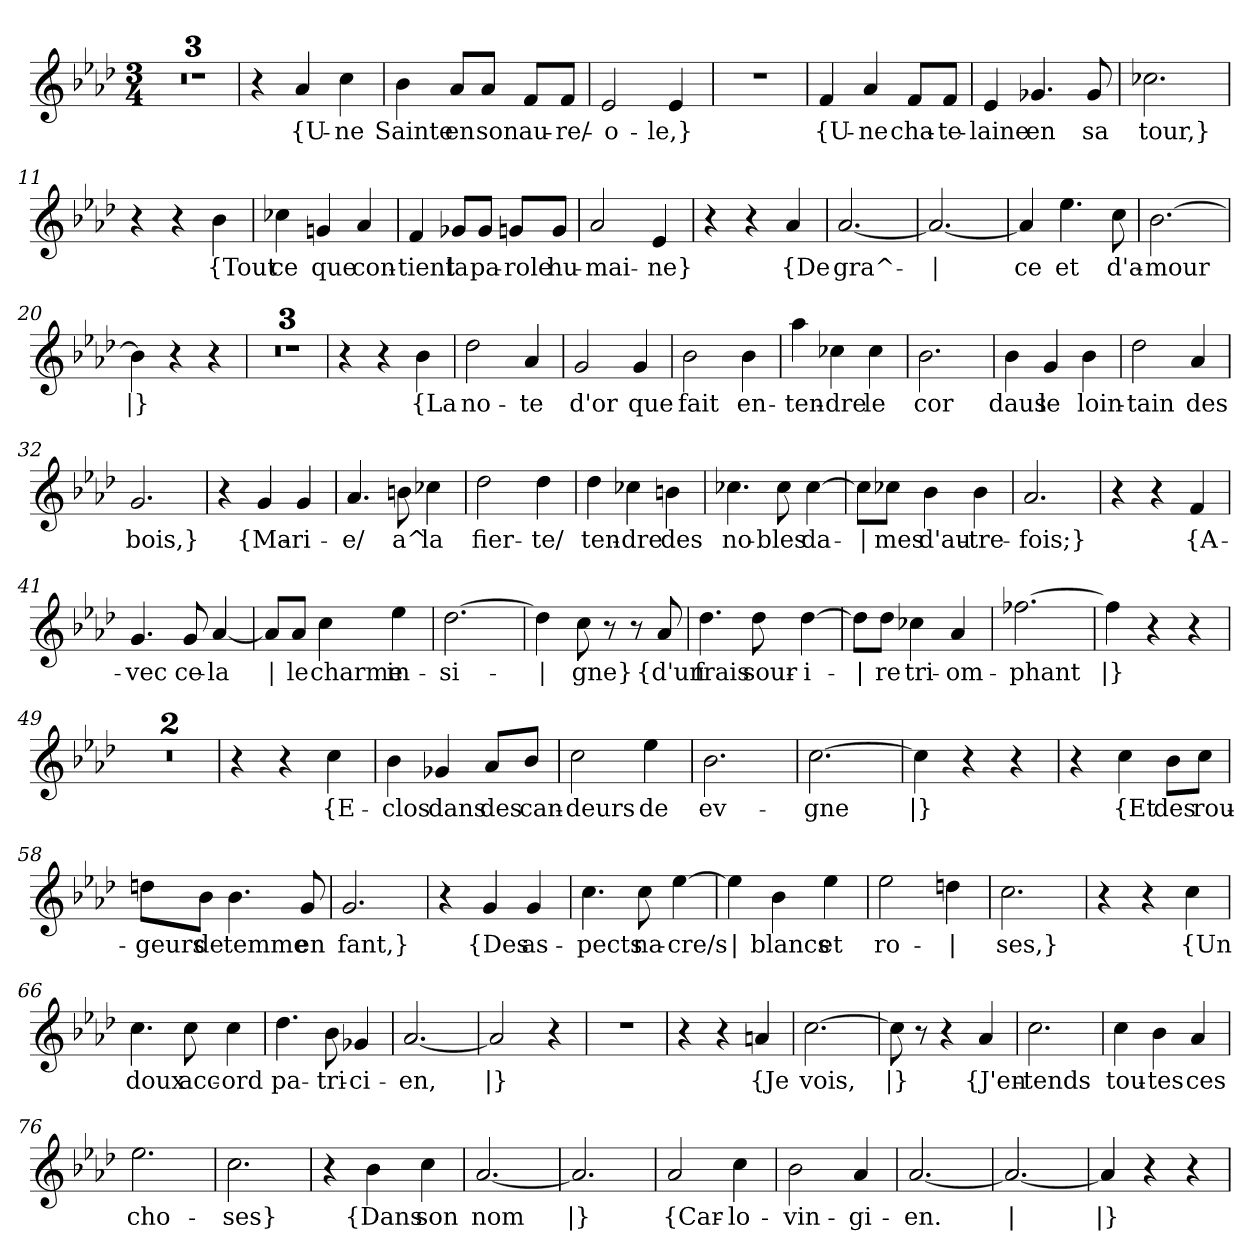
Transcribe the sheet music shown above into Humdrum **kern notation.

**kern	**text
*part1	*part1
*staff1	*staff1
*clefG2	*
*k[b-e-a-d-]	*
*M3/4	*
=1	=1
2.r	.
=2	=2
2.r	.
=3	=3
2.r	.
=4	=4
4r	.
!	!LO:LY:b
4a-/	{U-
!	!LO:LY:b
4cc\	-ne
=5	=5
!	!LO:LY:b
4b-\	Sainte
!	!LO:LY:b
8a-/L	en
!	!LO:LY:b
8a-/J	son
!	!LO:LY:b
8f/L	au-
!	!LO:LY:b
8f/J	-re/-
=6	=6
!	!LO:LY:b
2e-/	-o-
!	!LO:LY:b
4e-/	-le,}
=7	=7
2.r	.
=8	=8
!	!LO:LY:b
4f/	{U-
!	!LO:LY:b
4a-/	-ne
!	!LO:LY:b
8f/L	cha-
!	!LO:LY:b
8f/J	-te-
=9	=9
!	!LO:LY:b
4e-/	-laine
!	!LO:LY:b
4.g-X/	en
!	!LO:LY:b
8g-/	sa
!!LO:LB:g=z
=10	=10
!	!LO:LY:b
2.cc-X\	tour,}
=11	=11
4r	.
4r	.
!	!LO:LY:b
4b-\	{Tout
=12	=12
!	!LO:LY:b
4cc-X\	ce
!	!LO:LY:b
4gn/	que
!	!LO:LY:b
4a-/	con-
=13	=13
!	!LO:LY:b
4f/	-tient
!	!LO:LY:b
8g-X/L	la
!	!LO:LY:b
8g-/J	pa-
!	!LO:LY:b
8gn/L	-role
!	!LO:LY:b
8g/J	hu-
=14	=14
!	!LO:LY:b
2a-/	-mai-
!	!LO:LY:b
4e-/	-ne}
=15	=15
4r	.
4r	.
!	!LO:LY:b
4a-/	{De
=16	=16
!	!LO:LY:b
[2.a-/	gra^-
=17	=17
!	!LO:LY:b
2.a-/_	|
=18	=18
!	!LO:LY:b
4a-/]	-ce
!	!LO:LY:b
4.ee-\	et
!	!LO:LY:b
8cc\	d'a-
!!LO:LB:g=z
=19	=19
!	!LO:LY:b
[2.b-\	-mour
=20	=20
!	!LO:LY:b
4b-\]	|}
4r	.
4r	.
=21	=21
2.r	.
=22	=22
2.r	.
=23	=23
2.r	.
=24	=24
4r	.
4r	.
!	!LO:LY:b
4b-\	{La
=25	=25
!	!LO:LY:b
2dd-\	no-
!	!LO:LY:b
4a-/	-te
=26	=26
!	!LO:LY:b
2g/	d'or
!	!LO:LY:b
4g/	que
=27	=27
!	!LO:LY:b
2b-\	fait
!	!LO:LY:b
4b-\	en-
=28	=28
!	!LO:LY:b
4aa-\	-ten-
!	!LO:LY:b
4cc-X\	-dre
!	!LO:LY:b
4cc-\	le
=29	=29
!	!LO:LY:b
2.b-\	cor
=30	=30
!	!LO:LY:b
4b-\	daus
!	!LO:LY:b
4g/	le
!	!LO:LY:b
4b-\	loin-
!!LO:LB:g=z
=31	=31
!	!LO:LY:b
2dd-\	-tain
!	!LO:LY:b
4a-/	des
=32	=32
!	!LO:LY:b
2.g/	bois,}
=33	=33
4r	.
!	!LO:LY:b
4g/	{Ma-
!	!LO:LY:b
4g/	-ri-
=34	=34
!	!LO:LY:b
4.a-/	-e/
!	!LO:LY:b
8bn\	a^
!	!LO:LY:b
4cc-X\	la
=35	=35
!	!LO:LY:b
2dd-\	fier-
!	!LO:LY:b
4dd-\	-te/
=36	=36
!	!LO:LY:b
4dd-\	ten-
!	!LO:LY:b
4cc-X\	-dre
!	!LO:LY:b
4bn\	des
=37	=37
!	!LO:LY:b
4.cc-X\	no-
!	!LO:LY:b
8cc-\	-bles
!	!LO:LY:b
[4cc-\	da-
=38	=38
!	!LO:LY:b
8cc-\L]	|
!	!LO:LY:b
8cc-X\J	-mes
!	!LO:LY:b
4b-\	d'au-
!	!LO:LY:b
4b-\	-tre-
!!LO:LB:g=z
=39	=39
!	!LO:LY:b
2.a-/	-fois;}
=40	=40
4r	.
4r	.
!	!LO:LY:b
4f/	{A-
=41	=41
!	!LO:LY:b
4.g/	-vec
!	!LO:LY:b
8g/	ce-
!	!LO:LY:b
[4a-/	-la
=42	=42
!	!LO:LY:b
8a-/L]	|
!	!LO:LY:b
8a-/J	le
!	!LO:LY:b
4cc\	charme
!	!LO:LY:b
4ee-\	in-
=43	=43
!	!LO:LY:b
[2.dd-\	-si-
=44	=44
!	!LO:LY:b
4dd-\]	|
!	!LO:LY:b
8cc\	-gne}
8r	.
8r	.
!	!LO:LY:b
8a-/	{d'un
=45	=45
!	!LO:LY:b
4.dd-\	frais
!	!LO:LY:b
8dd-\	sour-
!	!LO:LY:b
[4dd-\	-i-
=46	=46
!	!LO:LY:b
8dd-\L]	|
!	!LO:LY:b
8dd-\J	-re
!	!LO:LY:b
4cc-X\	tri-
!	!LO:LY:b
4a-/	-om-
!!LO:LB:g=z
=47	=47
!	!LO:LY:b
[2.ff-X\	-phant
=48	=48
!	!LO:LY:b
4ff-\]	|}
4r	.
4r	.
=49	=49
2.r	.
=50	=50
2.r	.
=51	=51
4r	.
4r	.
!	!LO:LY:b
4cc\	{E-
=52	=52
!	!LO:LY:b
4b-\	-clos
!	!LO:LY:b
4g-X/	dans
!	!LO:LY:b
8a-/L	des
!	!LO:LY:b
8b-/J	can-
=53	=53
!	!LO:LY:b
2cc\	-deurs
!	!LO:LY:b
4ee-\	de
=54	=54
!	!LO:LY:b
2.b-\	ev-
=55	=55
!	!LO:LY:b
[2.cc\	-gne
=56	=56
!	!LO:LY:b
4cc\]	|}
4r	.
4r	.
=57	=57
4r	.
!	!LO:LY:b
4cc\	{Et
!	!LO:LY:b
8b-\L	des
!	!LO:LY:b
8cc\J	rou-
!!LO:LB:g=z
=58	=58
!	!LO:LY:b
8ddn\L	-geurs
!	!LO:LY:b
8b-\J	de
!	!LO:LY:b
4.b-\	temme
!	!LO:LY:b
8g/	en
=59	=59
!	!LO:LY:b
2.g/	-fant,}
=60	=60
4r	.
!	!LO:LY:b
4g/	{Des
!	!LO:LY:b
4g/	as-
=61	=61
!	!LO:LY:b
4.cc\	-pects
!	!LO:LY:b
8cc\	na-
!	!LO:LY:b
[4ee-\	-cre/s
=62	=62
!	!LO:LY:b
4ee-\]	|
!	!LO:LY:b
4b-\	blancs
!	!LO:LY:b
4ee-\	et
=63	=63
!	!LO:LY:b
2ee-\	ro-
!	!LO:LY:b
4ddn\	|
=64	=64
!	!LO:LY:b
2.cc\	-ses,}
=65	=65
4r	.
4r	.
!	!LO:LY:b
4cc\	{Un
!!LO:LB:g=z
=66	=66
!	!LO:LY:b
4.cc\	doux
!	!LO:LY:b
8cc\	acc-
!	!LO:LY:b
4cc\	-ord
=67	=67
!	!LO:LY:b
4.dd-\	pa-
!	!LO:LY:b
8b-\	-tri-
!	!LO:LY:b
4g-X/	-ci-
=68	=68
!	!LO:LY:b
[2.a-/	-en,
=69	=69
!	!LO:LY:b
2a-/]	|}
4r	.
=70	=70
2.r	.
=71	=71
4r	.
4r	.
!	!LO:LY:b
4an/	{Je
=72	=72
!	!LO:LY:b
[2.cc\	vois,
=73	=73
!	!LO:LY:b
8cc\]	|}
8r	.
4r	.
!	!LO:LY:b
4a-/	{J'en-
=74	=74
!	!LO:LY:b
2.cc\	-tends
=75	=75
!	!LO:LY:b
4cc\	tou-
!	!LO:LY:b
4b-\	-tes
!	!LO:LY:b
4a-/	ces
!!LO:LB:g=z
=76	=76
!	!LO:LY:b
2.ee-\	cho-
=77	=77
!	!LO:LY:b
2.cc\	-ses}
=78	=78
4r	.
!	!LO:LY:b
4b-\	{Dans
!	!LO:LY:b
4cc\	son
=79	=79
!	!LO:LY:b
[2.a-/	nom
=80	=80
!	!LO:LY:b
2.a-/]	|}
=81	=81
!	!LO:LY:b
2a-/	{Car-
!	!LO:LY:b
4cc\	-lo-
=82	=82
!	!LO:LY:b
2b-\	-vin-
!	!LO:LY:b
4a-/	-gi-
=83	=83
!	!LO:LY:b
[2.a-/	-en.
=84	=84
!	!LO:LY:b
2.a-/_	|
=85	=85
!	!LO:LY:b
4a-/]	|}
4r	.
4r	.
=	=
*-	*-
